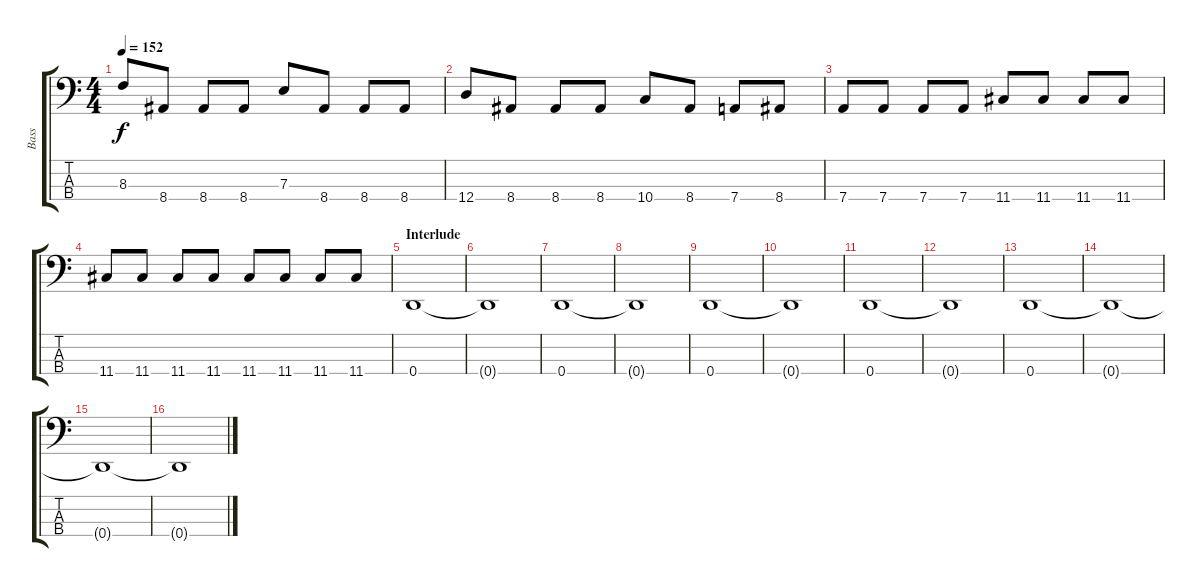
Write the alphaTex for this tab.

\track ("Bass" "Bass") {instrument acousticguitarnylon}
\staff {score tabs}
\tuning (G2 D2 A1 D1) {hide}
\ts (4 4)
\tempo 152
\clef f4
\ks c
8.3.8{dy f} 8.4.8 8.4.8 8.4.8 7.3.8 8.4.8 8.4.8 8.4.8 |
12.4.8 8.4.8 8.4.8 8.4.8 10.4.8 8.4.8 7.4.8 8.4.8 |
7.4.8 7.4.8 7.4.8 7.4.8 11.4.8 11.4.8 11.4.8 11.4.8 |
11.4.8 11.4.8 11.4.8 11.4.8 11.4.8 11.4.8 11.4.8 11.4.8 |
\section ("" "Interlude")
0.4.1 |
0.4{t}.1 |
0.4.1 |
0.4{t}.1 |
0.4.1 |
0.4{t}.1 |
0.4.1 |
0.4{t}.1 |
0.4.1 |
0.4{t}.1 |
0.4{t}.1 |
0.4{t}.1
